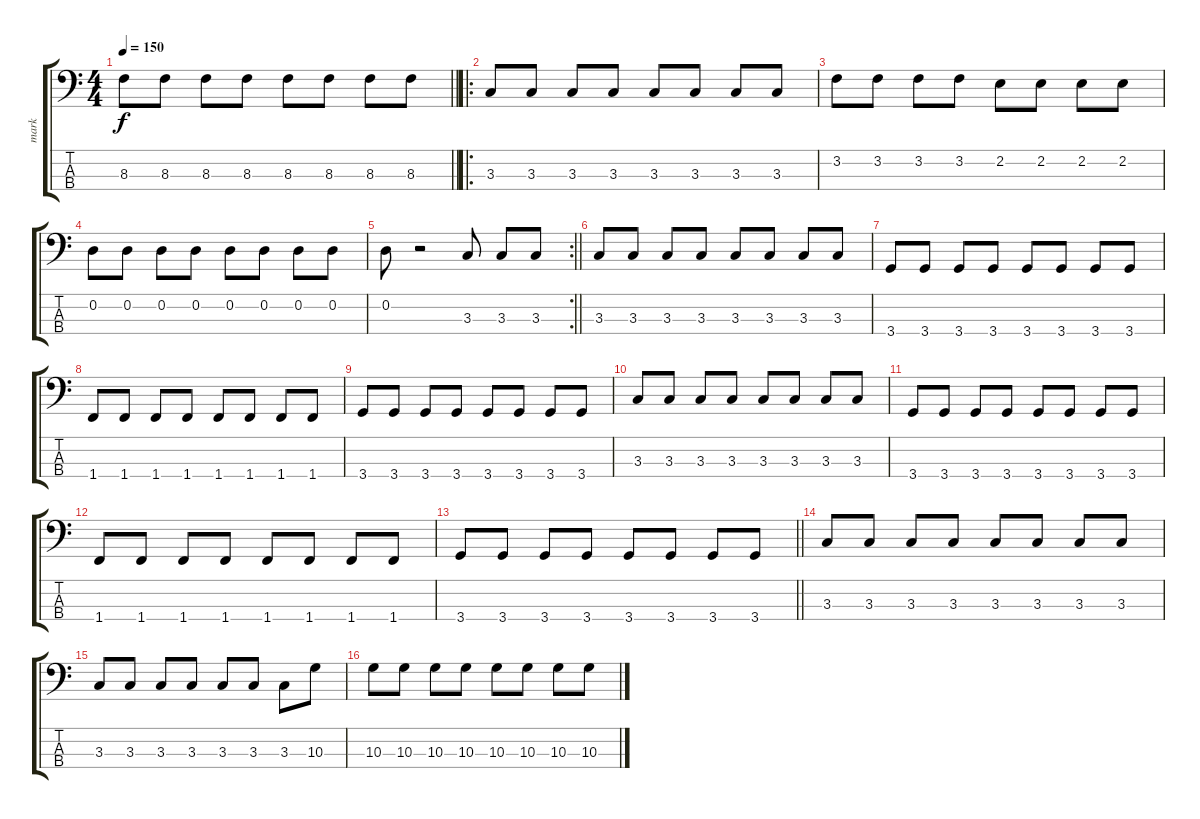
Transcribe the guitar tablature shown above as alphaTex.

\track ("mark" "mark") {instrument slapbass1}
\staff {score tabs}
\tuning (G2 D2 A1 E1) {hide}
\ts (4 4)
\tempo 150
\clef f4
\barLineRight lightlight
\ks c
8.3.8{dy f} 8.3.8 8.3.8 8.3.8 8.3.8 8.3.8 8.3.8 8.3.8 |
\ro
3.3.8 3.3.8 3.3.8 3.3.8 3.3.8 3.3.8 3.3.8 3.3.8 |
3.2.8 3.2.8 3.2.8 3.2.8 2.2.8 2.2.8 2.2.8 2.2.8 |
0.2.8 0.2.8 0.2.8 0.2.8 0.2.8 0.2.8 0.2.8 0.2.8 |
\rc 2
\barLineRight lightlight
0.2.8 r.2 3.3.8 3.3.8 3.3.8 |
3.3.8 3.3.8 3.3.8 3.3.8 3.3.8 3.3.8 3.3.8 3.3.8 |
3.4.8 3.4.8 3.4.8 3.4.8 3.4.8 3.4.8 3.4.8 3.4.8 |
1.4.8 1.4.8 1.4.8 1.4.8 1.4.8 1.4.8 1.4.8 1.4.8 |
3.4.8 3.4.8 3.4.8 3.4.8 3.4.8 3.4.8 3.4.8 3.4.8 |
3.3.8 3.3.8 3.3.8 3.3.8 3.3.8 3.3.8 3.3.8 3.3.8 |
3.4.8 3.4.8 3.4.8 3.4.8 3.4.8 3.4.8 3.4.8 3.4.8 |
1.4.8 1.4.8 1.4.8 1.4.8 1.4.8 1.4.8 1.4.8 1.4.8 |
\barLineRight lightlight
3.4.8 3.4.8 3.4.8 3.4.8 3.4.8 3.4.8 3.4.8 3.4.8 |
3.3.8 3.3.8 3.3.8 3.3.8 3.3.8 3.3.8 3.3.8 3.3.8 |
3.3.8 3.3.8 3.3.8 3.3.8 3.3.8 3.3.8 3.3.8 10.3.8 |
10.3.8 10.3.8 10.3.8 10.3.8 10.3.8 10.3.8 10.3.8 10.3.8
